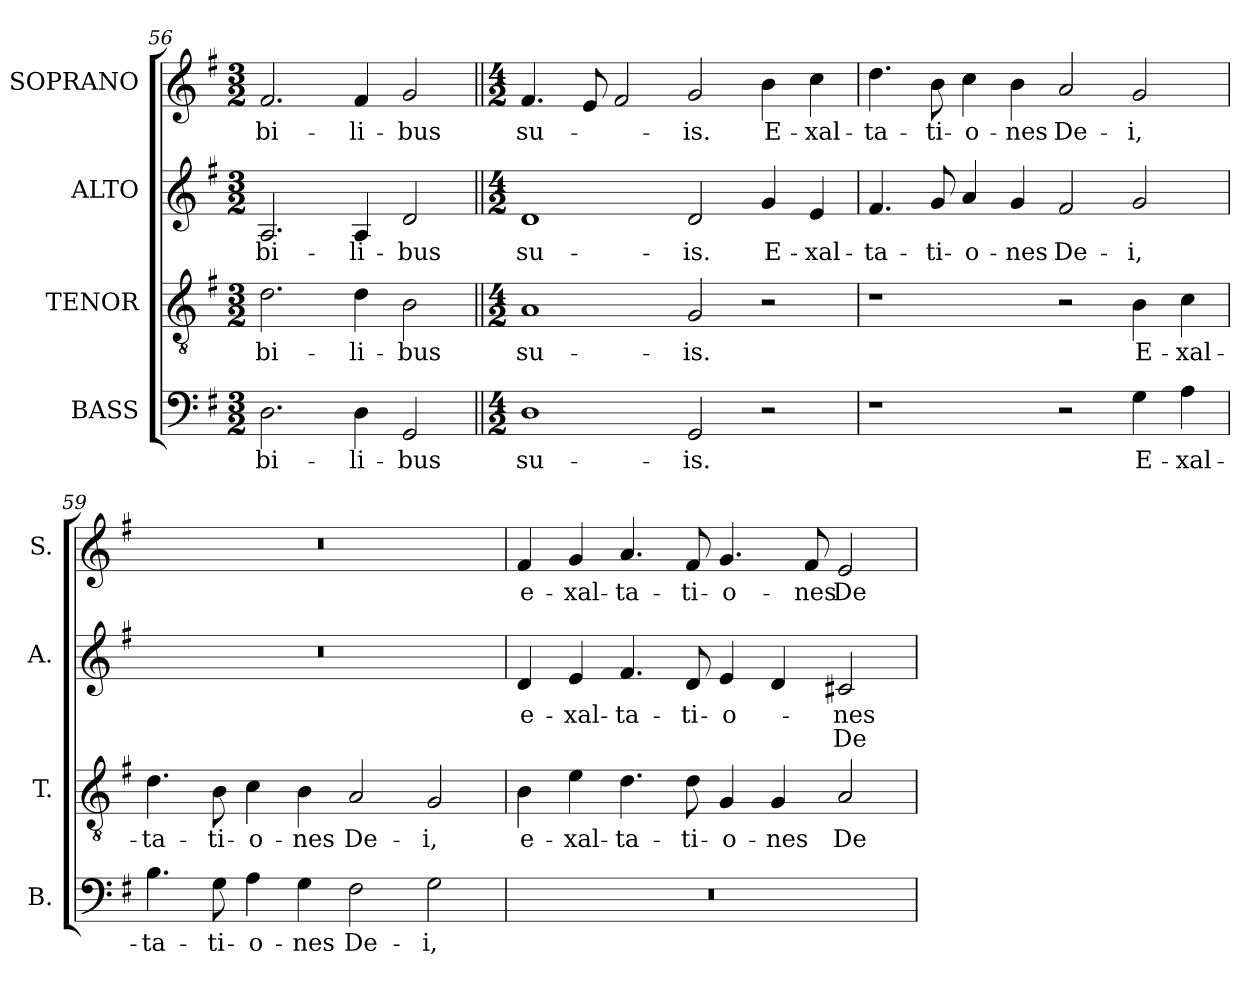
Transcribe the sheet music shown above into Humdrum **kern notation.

**kern	**text	**kern	**text	**kern	**text	**text	**kern	**text
*part4	*part4	*part3	*part3	*part2	*part2	*part2	*part1	*part1
*staff4	*staff4	*staff3	*staff3	*staff2	*staff2	*staff2	*staff1	*staff1
*I"BASS	*	*I"TENOR	*	*I"ALTO	*	*	*I"SOPRANO	*
*I'B.	*	*I'T.	*	*I'A.	*	*	*I'S.	*
*clefF4	*	*clefGv2	*	*clefG2	*	*	*clefG2	*
*	*	*ITrd7c12	*	*	*	*	*	*
*k[f#]	*	*k[f#]	*	*k[f#]	*	*	*k[f#]	*
*G:	*	*G:	*	*G:	*	*	*G:	*
*M3/2	*	*M3/2	*	*M3/2	*	*	*M3/2	*
=56	=56	=56	=56	=56	=56	=56	=56	=56
!	!LO:LY:b:color=#000000	!	!	!	!	!	!	!
!	!	!	!LO:LY:b:color=#000000	!	!	!	!	!
!	!	!	!	!	!LO:LY:b:color=#000000	!	!	!
!	!	!	!	!	!	!	!	!LO:LY:b:color=#000000
2.Di\	-bi-	2.Di\	-bi-	2.Ai/	-bi-	.	2.f#i/	-bi-
!	!LO:LY:b:color=#000000	!	!	!	!	!	!	!
!	!	!	!LO:LY:b:color=#000000	!	!	!	!	!
!	!	!	!	!	!LO:LY:b:color=#000000	!	!	!
!	!	!	!	!	!	!	!	!LO:LY:b:color=#000000
4Di\	-li-	4Di\	-li-	4Ai/	-li-	.	4f#i/	-li-
!	!LO:LY:b:color=#000000	!	!	!	!	!	!	!
!	!	!	!LO:LY:b:color=#000000	!	!	!	!	!
!	!	!	!	!	!LO:LY:b:color=#000000	!	!	!
!	!	!	!	!	!	!	!	!LO:LY:b:color=#000000
2GGi/	-bus	2BBi\	-bus	2di/	-bus	.	2gi/	-bus
=57||	=57||	=57||	=57||	=57||	=57||	=57||	=57||	=57||
*M4/2	*	*M4/2	*	*M4/2	*	*	*M4/2	*
!	!LO:LY:b:color=#000000	!	!	!	!	!	!	!
!	!	!	!LO:LY:b:color=#000000	!	!	!	!	!
!	!	!	!	!	!LO:LY:b:color=#000000	!	!	!
*	*	*	*	*	*	*	*MM160	*
!	!	!	!	!	!	!	!	!LO:LY:b:color=#000000
1Di	su-	1AAi	su-	1di	su-	.	4.f#i/	su-
.	.	.	.	.	.	.	8ei/	.
.	.	.	.	.	.	.	2f#i/	.
!	!LO:LY:b:color=#000000	!	!	!	!	!	!	!
!	!	!	!LO:LY:b:color=#000000	!	!	!	!	!
!	!	!	!	!	!LO:LY:b:color=#000000	!	!	!
!	!	!	!	!	!	!	!	!LO:LY:b:color=#000000
2GGi/	-is.	2GGi/	-is.	2di/	-is.	.	2gi/	-is.
!	!	!	!	!	!LO:LY:b:color=#000000	!	!	!
!	!	!	!	!	!	!	!	!LO:LY:b:color=#000000
2r	.	2r	.	4gi/	E-	.	4bi\	E-
!	!	!	!	!	!LO:LY:b:color=#000000	!	!	!
!	!	!	!	!	!	!	!	!LO:LY:b:color=#000000
.	.	.	.	4ei/	-xal-	.	4cci\	-xal-
!!LO:LB:g=z
=58	=58	=58	=58	=58	=58	=58	=58	=58
!	!	!	!	!	!LO:LY:b:color=#000000	!	!	!
!	!	!	!	!	!	!	!	!LO:LY:b:color=#000000
1r	.	1r	.	4.f#i/	-ta-	.	4.ddi\	-ta-
!	!	!	!	!	!LO:LY:b:color=#000000	!	!	!
!	!	!	!	!	!	!	!	!LO:LY:b:color=#000000
.	.	.	.	8gi/	-ti-	.	8bi\	-ti-
!	!	!	!	!	!LO:LY:b:color=#000000	!	!	!
!	!	!	!	!	!	!	!	!LO:LY:b:color=#000000
.	.	.	.	4ai/	-o-	.	4cci\	-o-
!	!	!	!	!	!LO:LY:b:color=#000000	!	!	!
!	!	!	!	!	!	!	!	!LO:LY:b:color=#000000
.	.	.	.	4gi/	-nes	.	4bi\	-nes
!	!	!	!	!	!LO:LY:b:color=#000000	!	!	!
!	!	!	!	!	!	!	!	!LO:LY:b:color=#000000
2r	.	2r	.	2f#i/	De-	.	2ai/	De-
!	!LO:LY:b:color=#000000	!	!	!	!	!	!	!
!	!	!	!LO:LY:b:color=#000000	!	!	!	!	!
!	!	!	!	!	!LO:LY:b:color=#000000	!	!	!
!	!	!	!	!	!	!	!	!LO:LY:b:color=#000000
4Gi\	E-	4BBi\	E-	2gi/	-i,	.	2gi/	-i,
!	!LO:LY:b:color=#000000	!	!	!	!	!	!	!
!	!	!	!LO:LY:b:color=#000000	!	!	!	!	!
4Ai\	-xal-	4Ci\	-xal-	.	.	.	.	.
=59	=59	=59	=59	=59	=59	=59	=59	=59
!	!LO:LY:b:color=#000000	!	!	!	!	!	!	!
!	!	!	!LO:LY:b:color=#000000	!LO:N:vis=1	!	!	!LO:N:vis=1	!
4.Bi\	-ta-	4.Di\	-ta-	0r	.	.	0r	.
!	!LO:LY:b:color=#000000	!	!	!	!	!	!	!
!	!	!	!LO:LY:b:color=#000000	!	!	!	!	!
8Gi\	-ti-	8BBi\	-ti-	.	.	.	.	.
!	!LO:LY:b:color=#000000	!	!	!	!	!	!	!
!	!	!	!LO:LY:b:color=#000000	!	!	!	!	!
4Ai\	-o-	4Ci\	-o-	.	.	.	.	.
!	!LO:LY:b:color=#000000	!	!	!	!	!	!	!
!	!	!	!LO:LY:b:color=#000000	!	!	!	!	!
4Gi\	-nes	4BBi\	-nes	.	.	.	.	.
!	!LO:LY:b:color=#000000	!	!	!	!	!	!	!
!	!	!	!LO:LY:b:color=#000000	!	!	!	!	!
2F#i\	De-	2AAi/	De-	.	.	.	.	.
!	!LO:LY:b:color=#000000	!	!	!	!	!	!	!
!	!	!	!LO:LY:b:color=#000000	!	!	!	!	!
2Gi\	-i,	2GGi/	-i,	.	.	.	.	.
=60	=60	=60	=60	=60	=60	=60	=60	=60
!LO:N:vis=1	!	!	!	!	!	!	!	!
!	!	!	!LO:LY:b:color=#000000	!	!	!	!	!
!	!	!	!	!	!LO:LY:b:color=#000000	!	!	!
!	!	!	!	!	!	!	!	!LO:LY:b:color=#000000
0r	.	4BBi\	e-	4di/	e-	.	4f#i/	e-
!	!	!	!LO:LY:b:color=#000000	!	!	!	!	!
!	!	!	!	!	!LO:LY:b:color=#000000	!	!	!
!	!	!	!	!	!	!	!	!LO:LY:b:color=#000000
.	.	4Ei\	-xal-	4ei/	-xal-	.	4gi/	-xal-
!	!	!	!LO:LY:b:color=#000000	!	!	!	!	!
!	!	!	!	!	!LO:LY:b:color=#000000	!	!	!
!	!	!	!	!	!	!	!	!LO:LY:b:color=#000000
.	.	4.Di\	-ta-	4.f#i/	-ta-	.	4.ai/	-ta-
!	!	!	!LO:LY:b:color=#000000	!	!	!	!	!
!	!	!	!	!	!LO:LY:b:color=#000000	!	!	!
!	!	!	!	!	!	!	!	!LO:LY:b:color=#000000
.	.	8Di\	-ti-	8di/	-ti-	.	8f#i/	-ti-
!	!	!	!LO:LY:b:color=#000000	!	!	!	!	!
!	!	!	!	!	!LO:LY:b:color=#000000	!	!	!
!	!	!	!	!	!	!	!	!LO:LY:b:color=#000000
.	.	4GGi/	-o-	4ei/	-o-	.	4.gi/	-o-
!	!	!	!LO:LY:b:color=#000000	!	!	!	!	!
.	.	4GGi/	-nes	4di/	.	.	.	.
!	!	!	!	!	!	!	!	!LO:LY:b:color=#000000
.	.	.	.	.	.	.	8f#i/	-nes
!	!	!	!LO:LY:b:color=#000000	!	!	!	!	!
!	!	!	!	!	!LO:LY:b:color=#000000	!LO:LY:b:color=#000000	!	!
!	!	!	!	!	!	!	!	!LO:LY:b:color=#000000
.	.	2AAi/	De-	2c#Xi/	-nes	De-	2ei/	De-
=	=	=	=	=	=	=	=	=
*-	*-	*-	*-	*-	*-	*-	*-	*-
